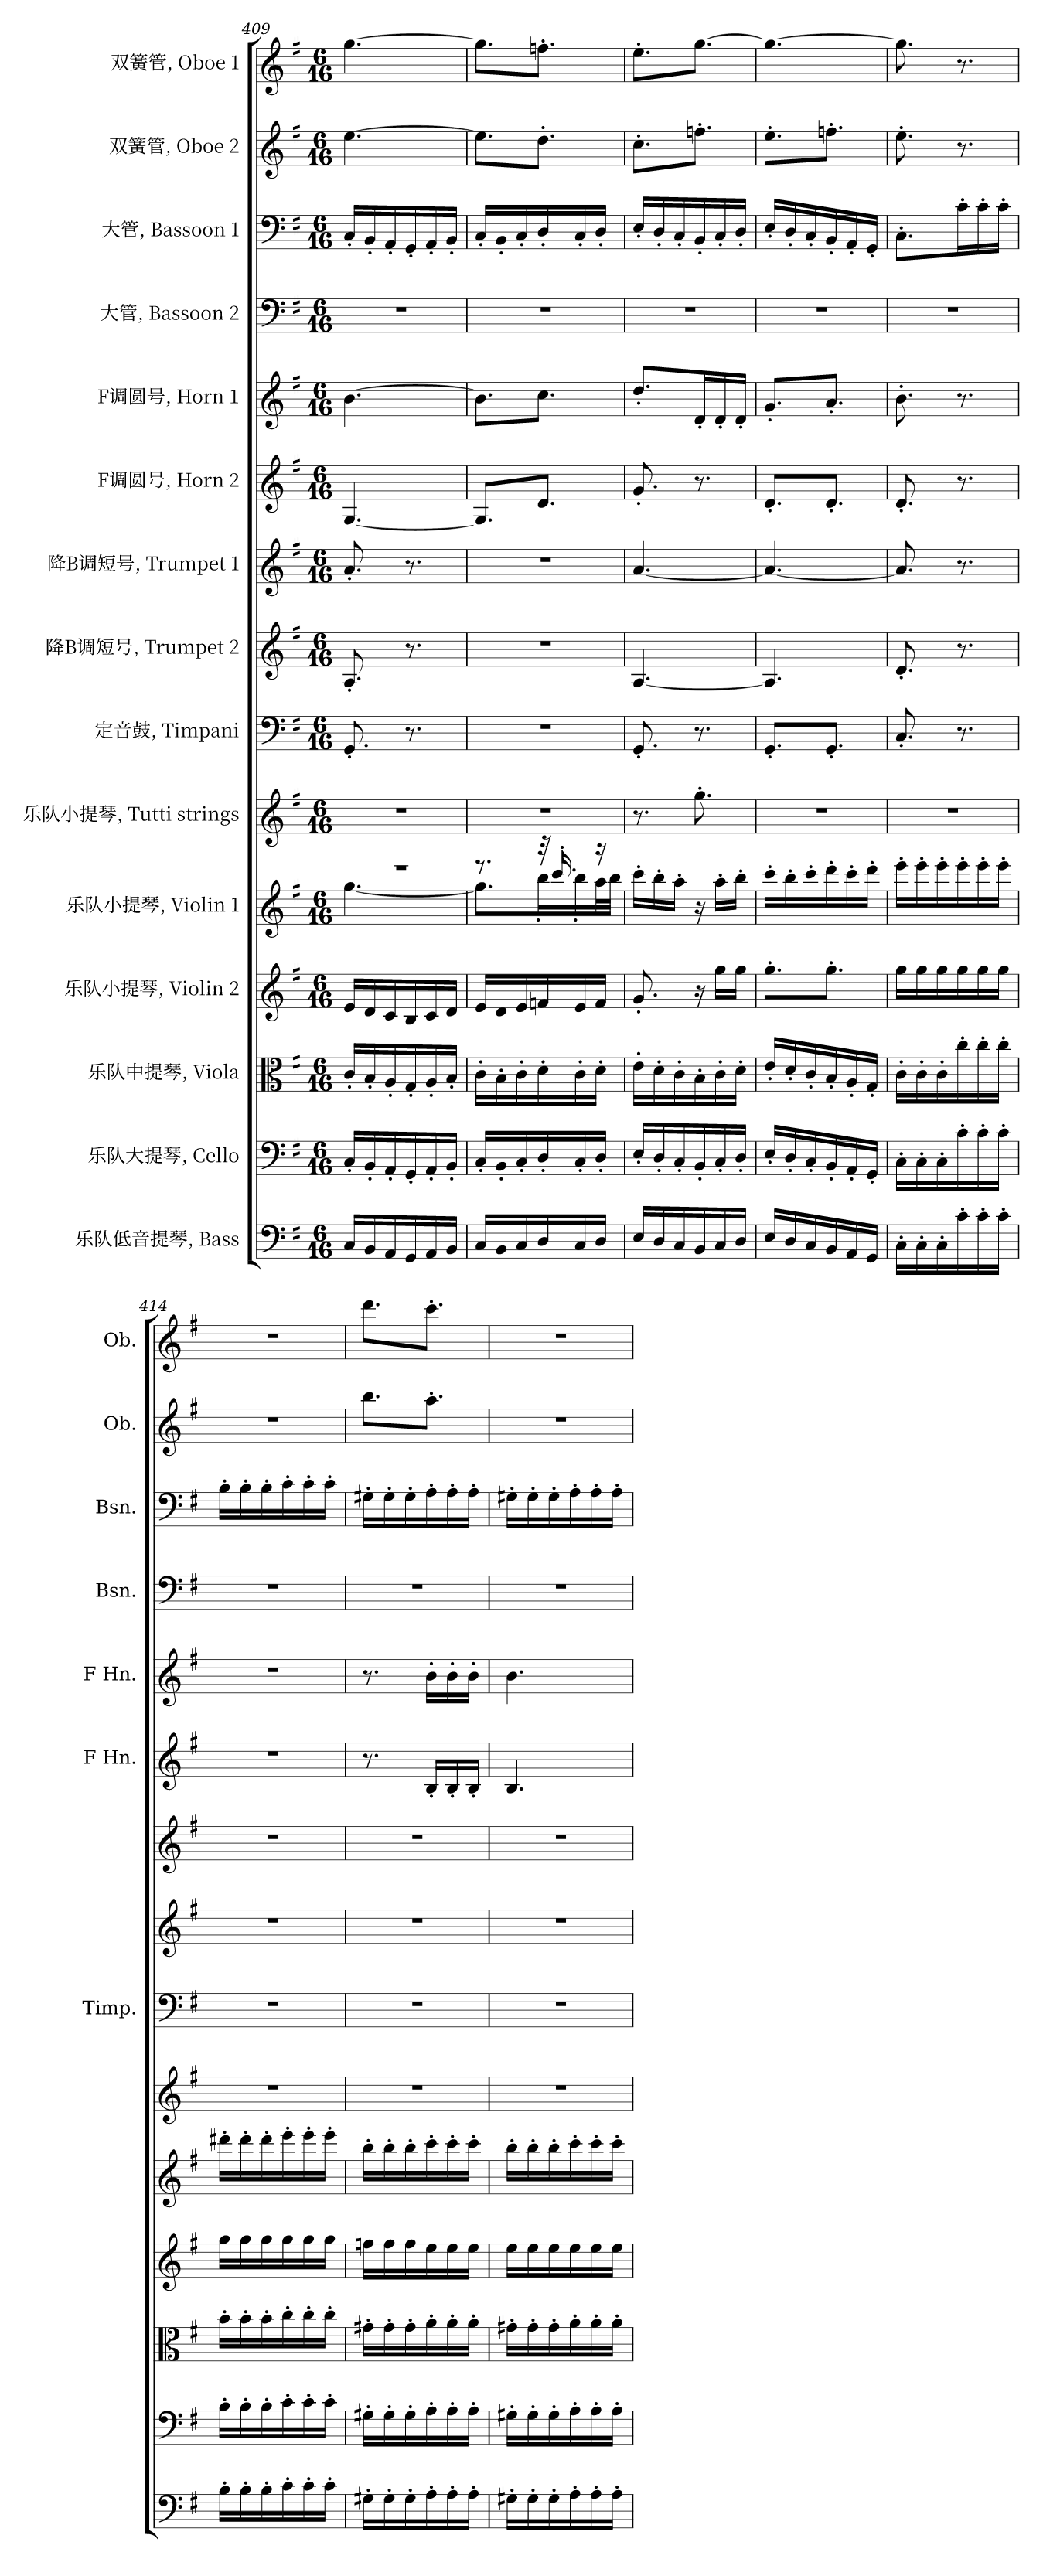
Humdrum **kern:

**kern	**kern	**kern	**kern	**kern	**kern	**kern	**kern	**kern	**kern	**kern	**kern	**kern	**kern	**kern
*part15	*part14	*part13	*part12	*part11	*part10	*part9	*part8	*part7	*part6	*part5	*part4	*part3	*part2	*part1
*staff15	*staff14	*staff13	*staff12	*staff11	*staff10	*staff9	*staff8	*staff7	*staff6	*staff5	*staff4	*staff3	*staff2	*staff1
*I"乐队低音提琴, Bass	*I"乐队大提琴, Cello	*I"乐队中提琴, Viola	*I"乐队小提琴, Violin 2	*I"乐队小提琴, Violin 1	*I"乐队小提琴, Tutti strings	*I"定音鼓, Timpani	*I"降B调短号, Trumpet 2	*I"降B调短号, Trumpet 1	*I"F调圆号, Horn 2	*I"F调圆号, Horn 1	*I"大管, Bassoon 2	*I"大管, Bassoon 1	*I"双簧管, Oboe 2	*I"双簧管, Oboe 1
*	*	*	*	*	*	*I'Timp.	*	*	*I'F Hn.	*I'F Hn.	*I'Bsn.	*I'Bsn.	*I'Ob.	*I'Ob.
*clefF4	*clefF4	*clefC3	*clefG2	*clefG2	*clefG2	*clefF4	*clefG2	*clefG2	*clefG2	*clefG2	*clefF4	*clefF4	*clefG2	*clefG2
*ITrd7c12	*	*	*	*	*	*	*ITrd1c2	*ITrd1c2	*ITrd4c7	*ITrd4c7	*	*	*	*
*k[f#]	*k[f#]	*k[f#]	*k[f#]	*k[f#]	*k[f#]	*k[f#]	*k[b-]	*k[b-]	*k[]	*k[]	*k[f#]	*k[f#]	*k[f#]	*k[f#]
*M6/16	*M6/16	*M6/16	*M6/16	*M6/16	*M6/16	*M6/16	*M6/16	*M6/16	*M6/16	*M6/16	*M6/16	*M6/16	*M6/16	*M6/16
*MM123	*MM123	*MM123	*MM123	*MM123	*MM123	*MM123	*MM123	*MM123	*MM123	*MM123	*MM123	*MM123	*MM123	*MM123
=409	=409	=409	=409	=409	=409	=409	=409	=409	=409	=409	=409	=409	=409	=409
*	*	*	*	*^	*	*	*	*	*	*	*	*	*	*
16CC/LL	16C'/LL	16c'/LL	16e/LL	4.r	[4.gg\	4.r	8.GG'/	8.G'/	8.g'/	[4.C/	[4.e\	4.r	16C'/LL	[4.ee\	[4.gg\
16BBB/	16BB'/	16B'/	16d/	.	.	.	.	.	.	.	.	.	16BB'/	.	.
16AAA/	16AA'/	16A'/	16c/	.	.	.	.	.	.	.	.	.	16AA'/	.	.
16GGG/	16GG'/	16G'/	16B/	.	.	.	8.r	8.r	8.r	.	.	.	16GG'/	.	.
16AAA/	16AA'/	16A'/	16c/	.	.	.	.	.	.	.	.	.	16AA'/	.	.
16BBB/JJ	16BB'/JJ	16B'/JJ	16d/JJ	.	.	.	.	.	.	.	.	.	16BB'/JJ	.	.
=410	=410	=410	=410	=410	=410	=410	=410	=410	=410	=410	=410	=410	=410	=410	=410
16CC/LL	16C'/LL	16c'\LL	16e/LL	8.r	8.gg\L]	4.r	4.r	4.r	4.r	8.C/L]	8.e\L]	4.r	16C'/LL	8.ee\L]	8.gg\L]
16BBB/	16BB'/	16B'\	16d/	.	.	.	.	.	.	.	.	.	16BB'/	.	.
16CC/	16C'/	16c'\	16e/	.	.	.	.	.	.	.	.	.	16C'/	.	.
16DD/	16D'/	16d'\	16fn/	32r	16bb'\L	.	.	.	.	8.G/J	8.f\J	.	16D'/	8.dd'\J	8.ffn'\J
.	.	.	.	16.ccc'/	.	.	.	.	.	.	.	.	.	.	.
16CC/	16C'/	16c'\	16e/	.	16bb'\	.	.	.	.	.	.	.	16C'/	.	.
16DD/JJ	16D'/JJ	16d'\JJ	16f/JJ	16r	32aa\L	.	.	.	.	.	.	.	16D'/JJ	.	.
.	.	.	.	.	32bb\JJJ	.	.	.	.	.	.	.	.	.	.
*	*	*	*	*v	*v	*	*	*	*	*	*	*	*	*	*
!!LO:PB:g=z
=411	=411	=411	=411	=411	=411	=411	=411	=411	=411	=411	=411	=411	=411	=411
*	*	*	*	*	*	*	*	*	*	*	*	*	*	*MM123
16EE/LL	16E'/LL	16e'\LL	8.g'/	16ccc'\LL	8.r	8.GG'/	[4.G/	[4.g/	8.c'/	8.g'/L	4.r	16E'/LL	8.cc'\L	8.ee'\L
16DD/	16D'/	16d'\	.	16bb'\	.	.	.	.	.	.	.	16D'/	.	.
16CC/	16C'/	16c'\	.	16aa'\JJ	.	.	.	.	.	.	.	16C'/	.	.
16BBB/	16BB'/	16B'\	16r	16r	8.gg'\	8.r	.	.	8.r	16G'/L	.	16BB'/	8.ffn'\J	[8.gg\J
16CC/	16C'/	16c'\	16gg\LL	16aa'\LL	.	.	.	.	.	16G'/	.	16C'/	.	.
16DD/JJ	16D'/JJ	16d'\JJ	16gg\JJ	16bb'\JJ	.	.	.	.	.	16G'/JJ	.	16D'/JJ	.	.
=412	=412	=412	=412	=412	=412	=412	=412	=412	=412	=412	=412	=412	=412	=412
16EE/LL	16E'/LL	16e'/LL	8.gg'\L	16ccc'\LL	4.r	8.GG'/L	4.G/]	4.g/_	8.G'/L	8.c'/L	4.r	16E'/LL	8.ee'\L	4.gg\_
16DD/	16D'/	16d'/	.	16bb'\	.	.	.	.	.	.	.	16D'/	.	.
16CC/	16C'/	16c'/	.	16ccc'\	.	.	.	.	.	.	.	16C'/	.	.
16BBB/	16BB'/	16B'/	8.gg'\J	16ddd'\	.	8.GG'/J	.	.	8.G'/J	8.d'/J	.	16BB'/	8.ffn'\J	.
16AAA/	16AA'/	16A'/	.	16ccc'\	.	.	.	.	.	.	.	16AA'/	.	.
16GGG/JJ	16GG'/JJ	16G'/JJ	.	16ddd'\JJ	.	.	.	.	.	.	.	16GG'/JJ	.	.
=413	=413	=413	=413	=413	=413	=413	=413	=413	=413	=413	=413	=413	=413	=413
*	*	*	*	*	*	*	*	*	*	*	*	*	*	*MM123
16CC'\LL	16C'\LL	16c'\LL	16gg\LL	16eee'\LL	4.r	8.C'/	8.c'/	8.g/]	8.G'/	8.e'\	4.r	8.C'\L	8.ee'\	8.gg\]
16CC'\	16C'\	16c'\	16gg\	16eee'\	.	.	.	.	.	.	.	.	.	.
16CC'\	16C'\	16c'\	16gg\	16eee'\	.	.	.	.	.	.	.	.	.	.
16C'\	16c'\	16cc'\	16gg\	16eee'\	.	8.r	8.r	8.r	8.r	8.r	.	16c'\L	8.r	8.r
16C'\	16c'\	16cc'\	16gg\	16eee'\	.	.	.	.	.	.	.	16c'\	.	.
16C'\JJ	16c'\JJ	16cc'\JJ	16gg\JJ	16eee'\JJ	.	.	.	.	.	.	.	16c'\JJ	.	.
=414	=414	=414	=414	=414	=414	=414	=414	=414	=414	=414	=414	=414	=414	=414
16BB'\LL	16B'\LL	16b'\LL	16gg\LL	16ddd#X'\LL	4.r	4.r	4.r	4.r	4.r	4.r	4.r	16B'\LL	4.r	4.r
16BB'\	16B'\	16b'\	16gg\	16ddd#'\	.	.	.	.	.	.	.	16B'\	.	.
16BB'\	16B'\	16b'\	16gg\	16ddd#'\	.	.	.	.	.	.	.	16B'\	.	.
16C'\	16c'\	16cc'\	16gg\	16eee'\	.	.	.	.	.	.	.	16c'\	.	.
16C'\	16c'\	16cc'\	16gg\	16eee'\	.	.	.	.	.	.	.	16c'\	.	.
16C'\JJ	16c'\JJ	16cc'\JJ	16gg\JJ	16eee'\JJ	.	.	.	.	.	.	.	16c'\JJ	.	.
!!LO:PB:g=z
=415	=415	=415	=415	=415	=415	=415	=415	=415	=415	=415	=415	=415	=415	=415
*	*	*	*	*	*	*	*	*	*	*	*	*	*	*MM125
16GG#X'\LL	16G#X'\LL	16g#X'\LL	16ffn\LL	16bb'\LL	4.r	4.r	4.r	4.r	8.r	8.r	4.r	16G#X'\LL	8.bb\L	8.ddd\L
16GG#'\	16G#'\	16g#'\	16ff\	16bb'\	.	.	.	.	.	.	.	16G#'\	.	.
16GG#'\	16G#'\	16g#'\	16ff\	16bb'\	.	.	.	.	.	.	.	16G#'\	.	.
16AA'\	16A'\	16a'\	16ee\	16ccc'\	.	.	.	.	16E'/LL	16e'\LL	.	16A'\	8.aa'\J	8.ccc'\J
16AA'\	16A'\	16a'\	16ee\	16ccc'\	.	.	.	.	16E'/	16e'\	.	16A'\	.	.
16AA'\JJ	16A'\JJ	16a'\JJ	16ee\JJ	16ccc'\JJ	.	.	.	.	16E'/JJ	16e'\JJ	.	16A'\JJ	.	.
=416	=416	=416	=416	=416	=416	=416	=416	=416	=416	=416	=416	=416	=416	=416
*	*	*	*	*	*	*	*	*	*	*	*	*	*	*MM125
16GG#X'\LL	16G#X'\LL	16g#X'\LL	16ee\LL	16bb'\LL	4.r	4.r	4.r	4.r	4.E/	4.e\	4.r	16G#X'\LL	4.r	4.r
16GG#'\	16G#'\	16g#'\	16ee\	16bb'\	.	.	.	.	.	.	.	16G#'\	.	.
16GG#'\	16G#'\	16g#'\	16ee\	16bb'\	.	.	.	.	.	.	.	16G#'\	.	.
16AA'\	16A'\	16a'\	16ee\	16ccc'\	.	.	.	.	.	.	.	16A'\	.	.
16AA'\	16A'\	16a'\	16ee\	16ccc'\	.	.	.	.	.	.	.	16A'\	.	.
16AA'\JJ	16A'\JJ	16a'\JJ	16ee\JJ	16ccc'\JJ	.	.	.	.	.	.	.	16A'\JJ	.	.
=	=	=	=	=	=	=	=	=	=	=	=	=	=	=
*-	*-	*-	*-	*-	*-	*-	*-	*-	*-	*-	*-	*-	*-	*-
